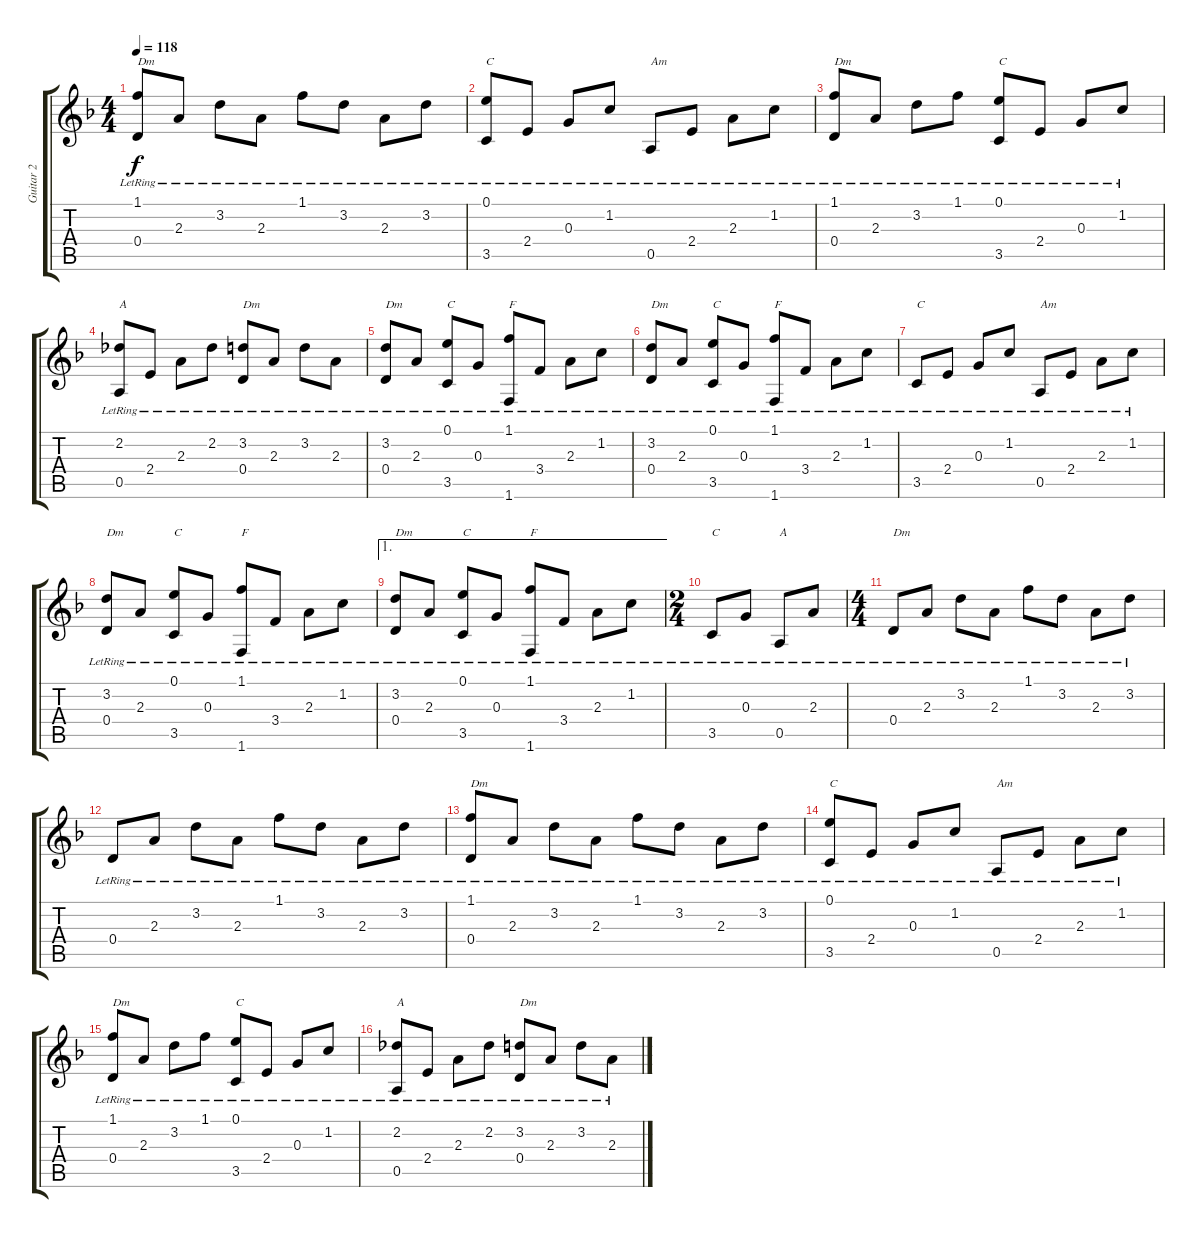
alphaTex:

\track ("Guitar 2" "Guitar 2") {instrument acousticguitarsteel}
\staff {score tabs}
\tuning (E4 B3 G3 D3 A2 E2) {hide}
\ts (4 4)
\tempo 118
\clef g2
\ks dminor
(1.1{lr} 0.4{lr}).8{txt "Dm" dy f} 2.3{lr}.8 3.2{lr}.8 2.3{lr}.8 1.1{lr}.8 3.2{lr}.8 2.3{lr}.8 3.2{lr}.8 |
(0.1{lr} 3.5{lr}).8{txt "C"} 2.4{lr}.8 0.3{lr}.8 1.2{lr}.8 0.5{lr}.8{txt "Am"} 2.4{lr}.8 2.3{lr}.8 1.2{lr}.8 |
(1.1{lr} 0.4{lr}).8{txt "Dm"} 2.3{lr}.8 3.2{lr}.8 1.1{lr}.8 (0.1{lr} 3.5{lr}).8{txt "C"} 2.4{lr}.8 0.3{lr}.8 1.2{lr}.8 |
(2.2{lr} 0.5{lr}).8{txt "A"} 2.4{lr}.8 2.3{lr}.8 2.2{lr}.8 (3.2{lr} 0.4{lr}).8{txt "Dm"} 2.3{lr}.8 3.2{lr}.8 2.3{lr}.8 |
(3.2{lr} 0.4{lr}).8{txt "Dm"} 2.3{lr}.8 (0.1{lr} 3.5{lr}).8{txt "C"} 0.3{lr}.8 (1.1{lr} 1.6{lr}).8{txt "F"} 3.4{lr}.8 2.3{lr}.8 1.2{lr}.8 |
(3.2{lr} 0.4{lr}).8{txt "Dm"} 2.3{lr}.8 (0.1{lr} 3.5{lr}).8{txt "C"} 0.3{lr}.8 (1.1{lr} 1.6{lr}).8{txt "F"} 3.4{lr}.8 2.3{lr}.8 1.2{lr}.8 |
3.5{lr}.8{txt "C"} 2.4{lr}.8 0.3{lr}.8 1.2{lr}.8 0.5{lr}.8{txt "Am"} 2.4{lr}.8 2.3{lr}.8 1.2{lr}.8 |
(3.2{lr} 0.4{lr}).8{txt "Dm"} 2.3{lr}.8 (0.1{lr} 3.5{lr}).8{txt "C"} 0.3{lr}.8 (1.1{lr} 1.6{lr}).8{txt "F"} 3.4{lr}.8 2.3{lr}.8 1.2{lr}.8 |
\ae 1
(3.2{lr} 0.4{lr}).8{txt "Dm"} 2.3{lr}.8 (0.1{lr} 3.5{lr}).8{txt "C"} 0.3{lr}.8 (1.1{lr} 1.6{lr}).8{txt "F"} 3.4{lr}.8 2.3{lr}.8 1.2{lr}.8 |
\ts (2 4)
3.5{lr}.8{txt "C"} 0.3{lr}.8 0.5{lr}.8{txt "A"} 2.3{lr}.8 |
\ts (4 4)
0.4{lr}.8{txt "Dm"} 2.3{lr}.8 3.2{lr}.8 2.3{lr}.8 1.1{lr}.8 3.2{lr}.8 2.3{lr}.8 3.2{lr}.8 |
0.4{lr}.8 2.3{lr}.8 3.2{lr}.8 2.3{lr}.8 1.1{lr}.8 3.2{lr}.8 2.3{lr}.8 3.2{lr}.8 |
(1.1{lr} 0.4{lr}).8{txt "Dm"} 2.3{lr}.8 3.2{lr}.8 2.3{lr}.8 1.1{lr}.8 3.2{lr}.8 2.3{lr}.8 3.2{lr}.8 |
(0.1{lr} 3.5{lr}).8{txt "C"} 2.4{lr}.8 0.3{lr}.8 1.2{lr}.8 0.5{lr}.8{txt "Am"} 2.4{lr}.8 2.3{lr}.8 1.2{lr}.8 |
(1.1{lr} 0.4{lr}).8{txt "Dm"} 2.3{lr}.8 3.2{lr}.8 1.1{lr}.8 (0.1{lr} 3.5{lr}).8{txt "C"} 2.4{lr}.8 0.3{lr}.8 1.2{lr}.8 |
(2.2{lr} 0.5{lr}).8{txt "A"} 2.4{lr}.8 2.3{lr}.8 2.2{lr}.8 (3.2{lr} 0.4{lr}).8{txt "Dm"} 2.3{lr}.8 3.2{lr}.8 2.3{lr}.8
